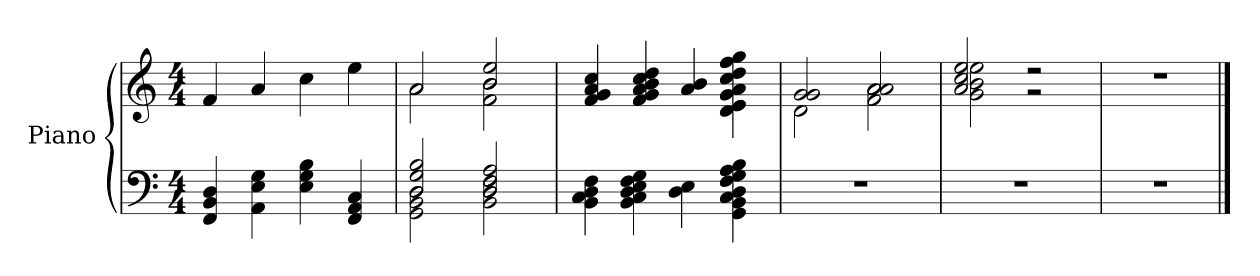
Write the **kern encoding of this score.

**kern	**kern
*part1	*part1
*staff2	*staff1
*I"Piano	*
*I'Pno.	*
*clefF4	*clefG2
*k[]	*k[]
*M4/4	*M4/4
=1	=1
4FF/ 4BB/ 4D/	4f/
4AA\ 4E\ 4G\	4a/
4E\ 4G\ 4B\	4cc\
4FF/ 4AA/ 4C/	4ee\
=2	=2
*^	*^
2D/ 2G/ 2B/	2GG\ 2BB\ 2D\	2a/	2a\
2D/ 2F/ 2A/	2BB\ 2D\ 2F\	2b/ 2ee/	2f\ 2b\
*v	*v	*	*
*	*v	*v
=3	=3
4BB\ 4C\ 4D\ 4F\	4f/ 4g/ 4a/ 4cc/
4BB\ 4C\ 4D\ 4E\ 4F\ 4G\	4f/ 4g/ 4a/ 4b/ 4cc/ 4dd/
4D\ 4E\	4a/ 4b/
4GG\ 4BB\ 4C\ 4D\ 4F\ 4G\ 4A\ 4B\	4d\ 4e\ 4g\ 4a\ 4cc\ 4dd\ 4ff\ 4gg\
!!LO:LB:g=z
=4	=4
*	*^
1r	2g/ 2g/	2d\
.	2a/ 2a/	2f\ 2a\
=5	=5	=5
1r	2a/ 2cc/ 2ee/	2g\ 2b\ 2ee\
.	2r	2r
*	*v	*v
=6	=6
1r	1r
==	==
*-	*-
